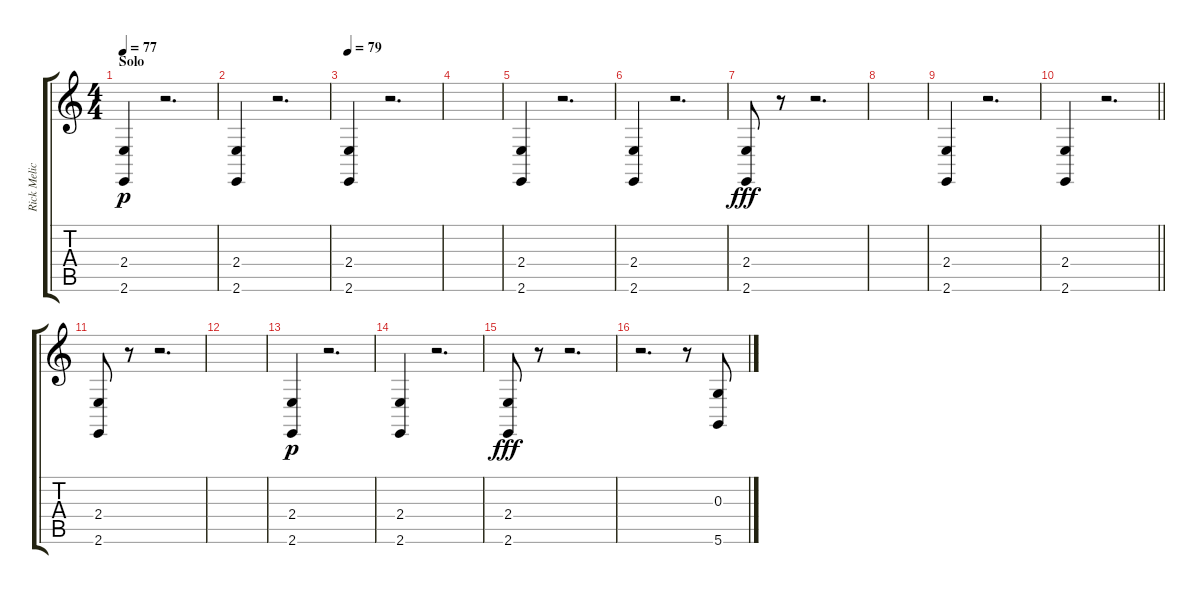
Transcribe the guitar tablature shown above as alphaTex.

\track ("Rick Melick" "Rick Melic") {instrument brightacousticpiano}
\staff {score tabs}
\tuning (E4 B3 G3 D3 A2 D2) {hide}
\ts (4 4)
\section ("" "Solo")
\tempo 77
\clef g2
\ks c
(2.4 2.6).4{dy p} r.2{d} |
(2.4 2.6).4 r.2{d} |
\tempo 79
(2.4 2.6).4 r.2{d} |
|
(2.4 2.6).4 r.2{d} |
(2.4 2.6).4 r.2{d} |
(2.4 2.6).8{dy fff} r.8 r.2{d} |
|
(2.4 2.6).4 r.2{d} |
\barLineRight lightlight
(2.4 2.6).4 r.2{d} |
(2.4 2.6).8 r.8 r.2{d} |
|
(2.4 2.6).4{dy p} r.2{d} |
(2.4 2.6).4 r.2{d} |
(2.4 2.6).8{dy fff} r.8 r.2{d} |
r.2{d} r.8 (0.3 5.6).8
